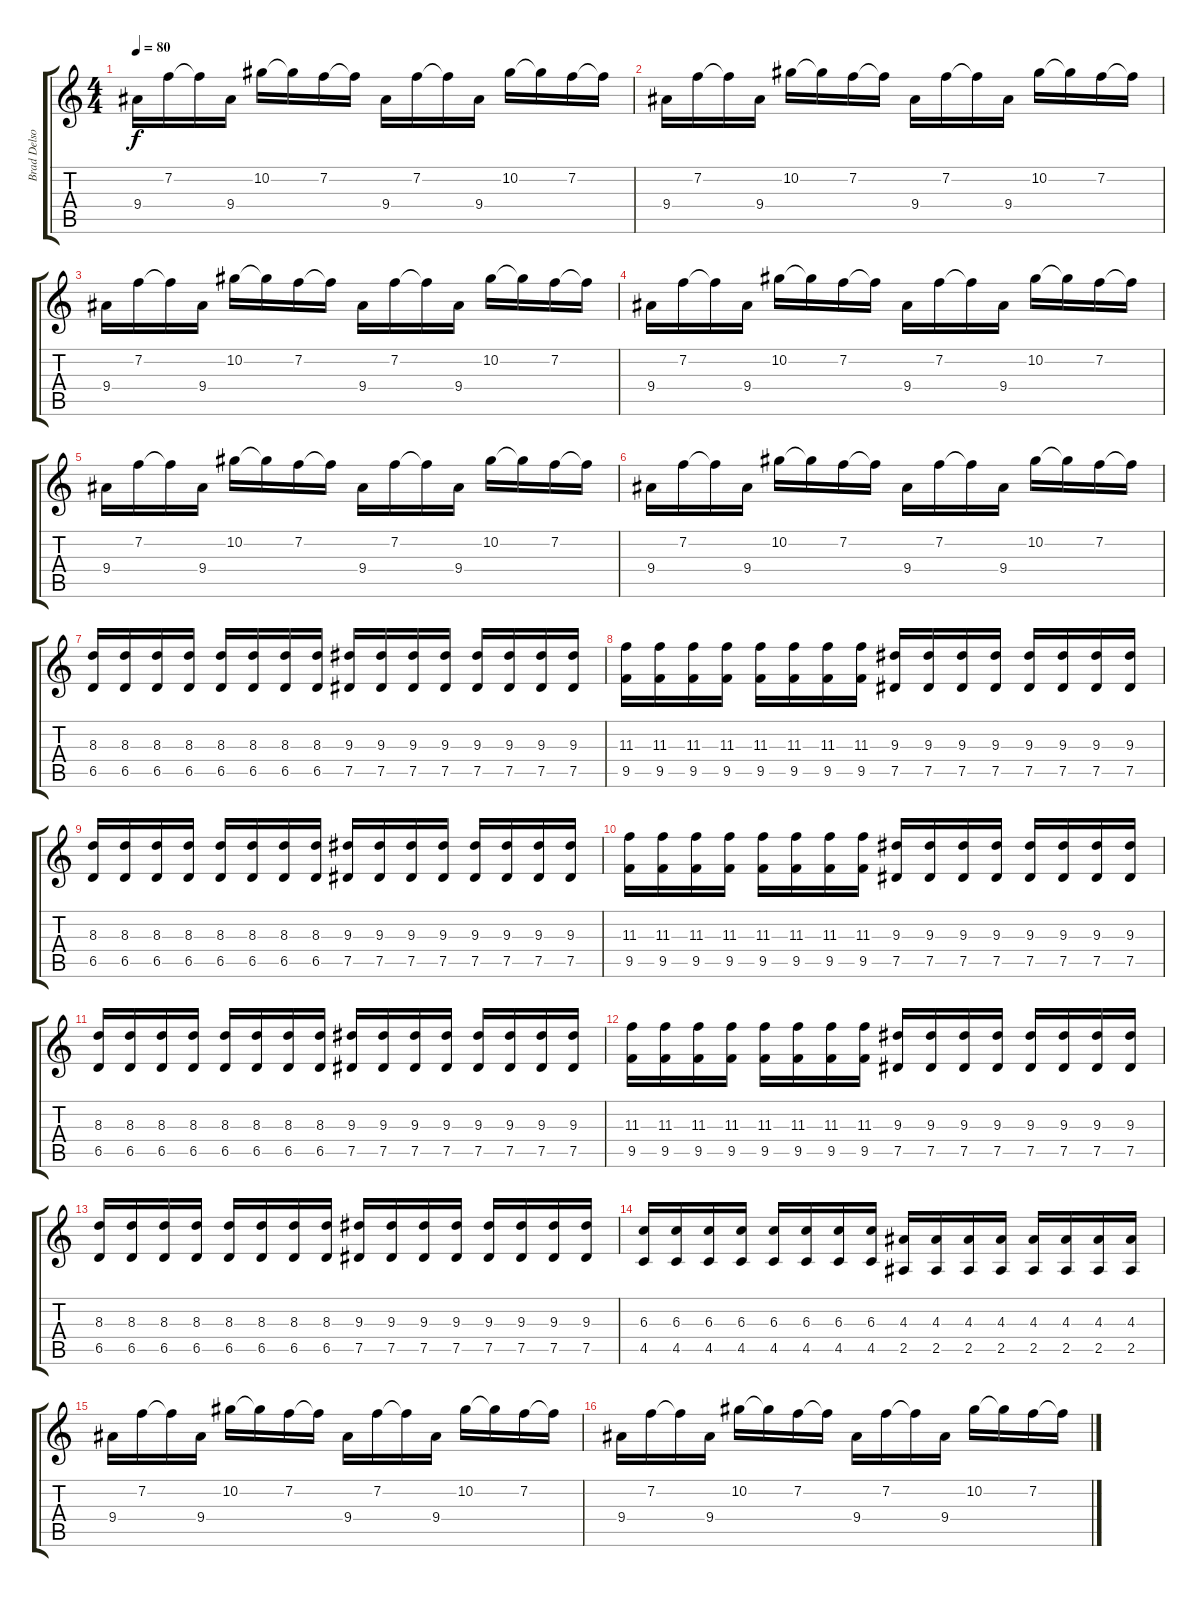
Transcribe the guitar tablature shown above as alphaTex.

\track ("Brad Delson (Main Guitar)" "Brad Delso") {instrument distortionguitar}
\staff {score tabs}
\tuning (Eb4 Bb3 Gb3 Db3 Ab2 Eb2) {hide}
\ts (4 4)
\tempo 80
\clef g2
\ks c
9.4.16{dy f} 7.2.16 7.2{t}.16 9.4.16 10.2.16 10.2{t}.16 7.2.16 7.2{t}.16 9.4.16 7.2.16 7.2{t}.16 9.4.16 10.2.16 10.2{t}.16 7.2.16 7.2{t}.16 |
9.4.16 7.2.16 7.2{t}.16 9.4.16 10.2.16 10.2{t}.16 7.2.16 7.2{t}.16 9.4.16 7.2.16 7.2{t}.16 9.4.16 10.2.16 10.2{t}.16 7.2.16 7.2{t}.16 |
9.4.16{instrument electricguitarclean} 7.2.16 7.2{t}.16 9.4.16 10.2.16 10.2{t}.16 7.2.16 7.2{t}.16 9.4.16 7.2.16 7.2{t}.16 9.4.16 10.2.16 10.2{t}.16 7.2.16 7.2{t}.16 |
9.4.16 7.2.16 7.2{t}.16 9.4.16 10.2.16 10.2{t}.16 7.2.16 7.2{t}.16 9.4.16 7.2.16 7.2{t}.16 9.4.16 10.2.16 10.2{t}.16 7.2.16 7.2{t}.16 |
9.4.16 7.2.16 7.2{t}.16 9.4.16 10.2.16 10.2{t}.16 7.2.16 7.2{t}.16 9.4.16 7.2.16 7.2{t}.16 9.4.16 10.2.16 10.2{t}.16 7.2.16 7.2{t}.16 |
9.4.16 7.2.16 7.2{t}.16 9.4.16 10.2.16 10.2{t}.16 7.2.16 7.2{t}.16 9.4.16 7.2.16 7.2{t}.16 9.4.16 10.2.16 10.2{t}.16 7.2.16 7.2{t}.16 |
(8.3 6.5).16{instrument distortionguitar} (8.3 6.5).16 (8.3 6.5).16 (8.3 6.5).16 (8.3 6.5).16 (8.3 6.5).16 (8.3 6.5).16 (8.3 6.5).16 (9.3 7.5).16 (9.3 7.5).16 (9.3 7.5).16 (9.3 7.5).16 (9.3 7.5).16 (9.3 7.5).16 (9.3 7.5).16 (9.3 7.5).16 |
(11.3 9.5).16 (11.3 9.5).16 (11.3 9.5).16 (11.3 9.5).16 (11.3 9.5).16 (11.3 9.5).16 (11.3 9.5).16 (11.3 9.5).16 (9.3 7.5).16 (9.3 7.5).16 (9.3 7.5).16 (9.3 7.5).16 (9.3 7.5).16 (9.3 7.5).16 (9.3 7.5).16 (9.3 7.5).16 |
(8.3 6.5).16{instrument distortionguitar} (8.3 6.5).16 (8.3 6.5).16 (8.3 6.5).16 (8.3 6.5).16 (8.3 6.5).16 (8.3 6.5).16 (8.3 6.5).16 (9.3 7.5).16 (9.3 7.5).16 (9.3 7.5).16 (9.3 7.5).16 (9.3 7.5).16 (9.3 7.5).16 (9.3 7.5).16 (9.3 7.5).16 |
(11.3 9.5).16 (11.3 9.5).16 (11.3 9.5).16 (11.3 9.5).16 (11.3 9.5).16 (11.3 9.5).16 (11.3 9.5).16 (11.3 9.5).16 (9.3 7.5).16 (9.3 7.5).16 (9.3 7.5).16 (9.3 7.5).16 (9.3 7.5).16 (9.3 7.5).16 (9.3 7.5).16 (9.3 7.5).16 |
(8.3 6.5).16{instrument distortionguitar} (8.3 6.5).16 (8.3 6.5).16 (8.3 6.5).16 (8.3 6.5).16 (8.3 6.5).16 (8.3 6.5).16 (8.3 6.5).16 (9.3 7.5).16 (9.3 7.5).16 (9.3 7.5).16 (9.3 7.5).16 (9.3 7.5).16 (9.3 7.5).16 (9.3 7.5).16 (9.3 7.5).16 |
(11.3 9.5).16 (11.3 9.5).16 (11.3 9.5).16 (11.3 9.5).16 (11.3 9.5).16 (11.3 9.5).16 (11.3 9.5).16 (11.3 9.5).16 (9.3 7.5).16 (9.3 7.5).16 (9.3 7.5).16 (9.3 7.5).16 (9.3 7.5).16 (9.3 7.5).16 (9.3 7.5).16 (9.3 7.5).16 |
(8.3 6.5).16 (8.3 6.5).16 (8.3 6.5).16 (8.3 6.5).16 (8.3 6.5).16 (8.3 6.5).16 (8.3 6.5).16 (8.3 6.5).16 (9.3 7.5).16 (9.3 7.5).16 (9.3 7.5).16 (9.3 7.5).16 (9.3 7.5).16 (9.3 7.5).16 (9.3 7.5).16 (9.3 7.5).16 |
(6.3 4.5).16 (6.3 4.5).16 (6.3 4.5).16 (6.3 4.5).16 (6.3 4.5).16 (6.3 4.5).16 (6.3 4.5).16 (6.3 4.5).16 (4.3 2.5).16 (4.3 2.5).16 (4.3 2.5).16 (4.3 2.5).16 (4.3 2.5).16 (4.3 2.5).16 (4.3 2.5).16 (4.3 2.5).16 |
9.4.16{instrument electricguitarclean} 7.2.16 7.2{t}.16 9.4.16 10.2.16 10.2{t}.16 7.2.16 7.2{t}.16 9.4.16 7.2.16 7.2{t}.16 9.4.16 10.2.16 10.2{t}.16 7.2.16 7.2{t}.16 |
9.4.16 7.2.16 7.2{t}.16 9.4.16 10.2.16 10.2{t}.16 7.2.16 7.2{t}.16 9.4.16 7.2.16 7.2{t}.16 9.4.16 10.2.16 10.2{t}.16 7.2.16 7.2{t}.16
